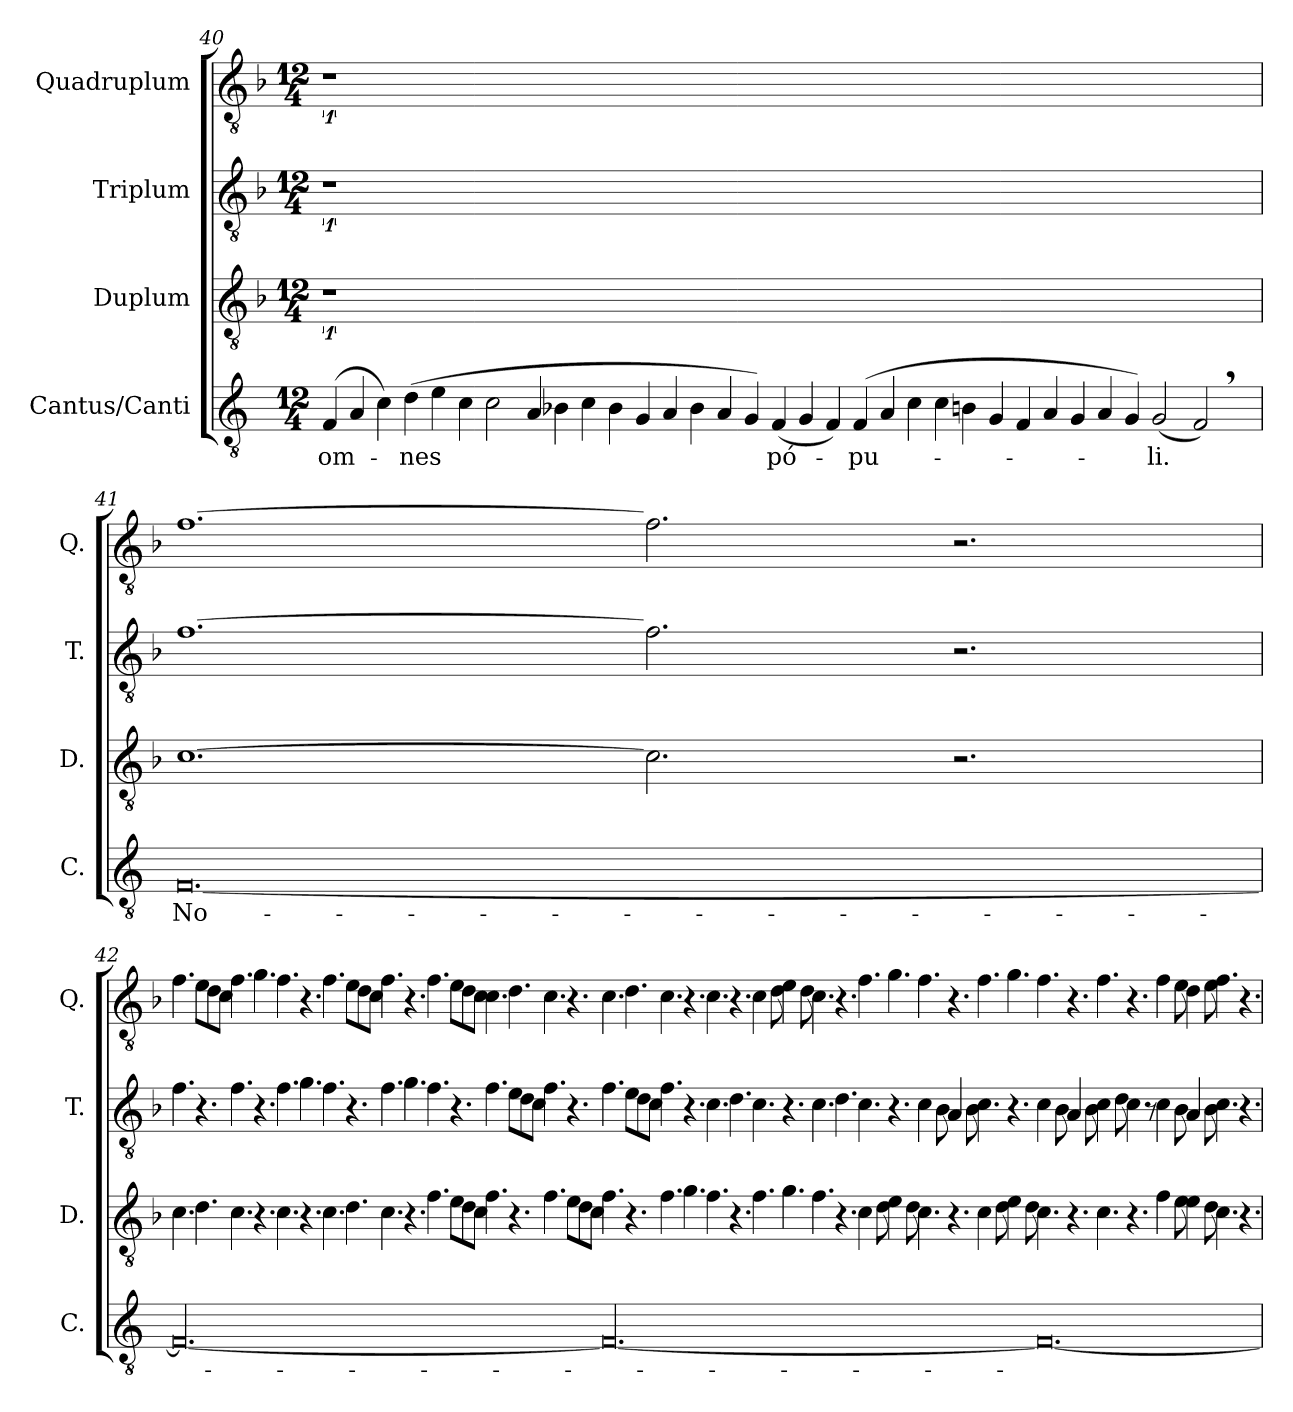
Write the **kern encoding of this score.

**kern	**text	**kern	**kern	**kern
*part4	*part4	*part3	*part2	*part1
*staff4	*staff4	*staff3	*staff2	*staff1
*I"Cantus/Canti	*	*I"Duplum	*I"Triplum	*I"Quadruplum
*I'C.	*	*I'D.	*I'T.	*I'Q.
*clefGv2	*	*clefGv2	*clefGv2	*clefGv2
*k[]	*	*k[b-]	*k[b-]	*k[b-]
*M12/4	*	*M12/4	*M12/4	*M12/4
=40	=40	=40	=40	=40
(4F	om-	1%9r	1%9r	1%9r
4A	.	.	.	.
4c)	.	.	.	.
(4d	-nes	.	.	.
4e	.	.	.	.
4c	.	.	.	.
2c	.	.	.	.
4A	.	.	.	.
4B-X	.	.	.	.
4c	.	.	.	.
4B-	.	.	.	.
4G	.	.	.	.
4A	.	.	.	.
4B-	.	.	.	.
4A	.	.	.	.
4G)	.	.	.	.
(4F	pó-	.	.	.
4G	.	.	.	.
4F)	.	.	.	.
(4F	-pu-	.	.	.
4A	.	.	.	.
4c	.	.	.	.
4c	.	.	.	.
4Bn	.	.	.	.
4G	.	.	.	.
4F	.	.	.	.
4A	.	.	.	.
4G	.	.	.	.
4A	.	.	.	.
4G)	.	.	.	.
(2G	-li.	.	.	.
2F,)	.	.	.	.
4ryy	.	.	.	.
!!LO:LB:g=z
=41	=41	=41	=41	=41
[0.F	No-	[1.c	[1.f	[1.f
.	.	2.c\]	2.f\]	2.f\]
.	.	2.r	2.r	2.r
!!LO:PB:g=z
=42	=42	=42	=42	=42
00.F_	.	4.c\	4.f\	4.f\
.	.	4.d\	4.r	8e\L
.	.	.	.	8d\
.	.	.	.	8c\J
.	.	4.c\	4.f\	4.f\
.	.	4.r	4.r	4.g\
.	.	4.c\	4.f\	4.f\
.	.	4.r	4.g\	4.r
.	.	4.c\	4.f\	4.f\
.	.	4.d\	4.r	8e\L
.	.	.	.	8d\
.	.	.	.	8c\J
.	.	4.c\	4.f\	4.f\
.	.	4.r	4.g\	4.r
.	.	4.f\	4.f\	4.f\
.	.	8e\L	4.r	8e\L
.	.	8d\	.	8d\
.	.	8c\J	.	8c\J
.	.	4.f\	4.f\	4.c\
.	.	4.r	8e\L	4.d\
.	.	.	8d\	.
.	.	.	8c\J	.
.	.	4.f\	4.f\	4.c\
.	.	8e\L	4.r	4.r
.	.	8d\	.	.
.	.	8c\J	.	.
00.F_	.	4.f\	4.f\	4.c\
.	.	4.r	8e\L	4.d\
.	.	.	8d\	.
.	.	.	8c\J	.
.	.	4.f\	4.f\	4.c\
.	.	4.g\	4.r	4.r
.	.	4.f\	4.c\	4.c\
.	.	4.r	4.d\	4.r
.	.	4.f\	4.c\	4c\
.	.	.	.	8d\
.	.	4.g\	4.r	4e\
.	.	.	.	8d\
.	.	4.f\	4.c\	4.c\
.	.	4.r	4.d\	4.r
.	.	4c\	4.c\	4.f\
.	.	8d\	.	.
.	.	4e\	4.r	4.g\
.	.	8d\	.	.
.	.	4.c\	4c\	4.f\
.	.	.	8B-\	.
.	.	4.r	4A/	4.r
.	.	.	8B-\	.
.	.	4c\	4.c\	4.f\
.	.	8d\	.	.
.	.	4e\	4.r	4.g\
.	.	8d\	.	.
0.F_	.	4.c\	4c\	4.f\
.	.	.	8B-\	.
.	.	4.r	4A/	4.r
.	.	.	8B-\	.
.	.	4.c\	4c\	4.f\
.	.	.	8d\	.
.	.	4.r	4c\	4.r
.	.	.	8r	.
.	.	4f\	4c\	4f\
.	.	8e\	8B-\	8e\
.	.	4e\	4A/	4d\
.	.	8d\	8B-\	8e\
.	.	4.c\	4.c\	4.f\
.	.	4.r	4.r	4.r
=	=	=	=	=
*-	*-	*-	*-	*-
